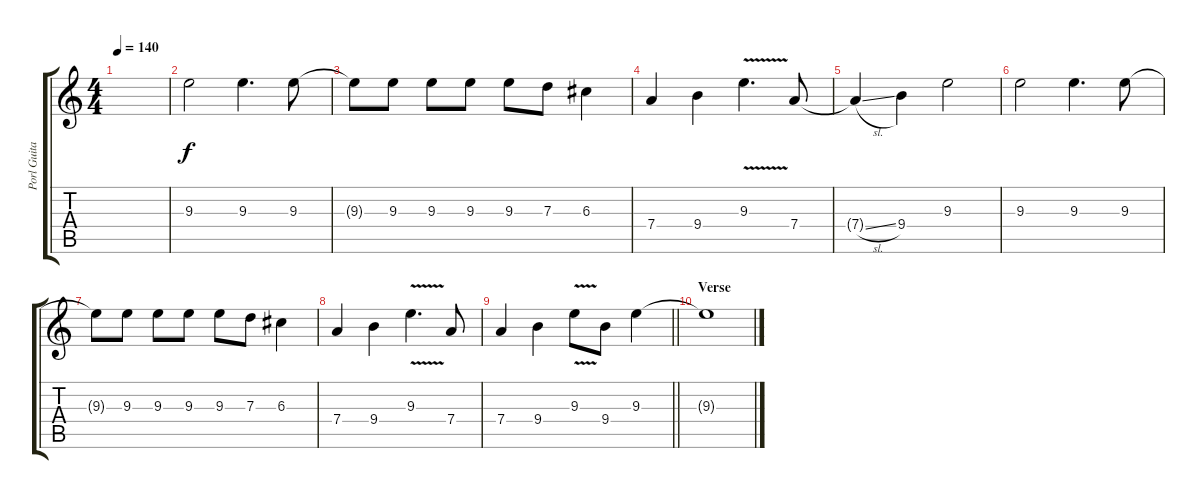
\track ("Porl Guitar" "Porl Guita") {instrument overdrivenguitar}
\staff {score tabs}
\tuning (E4 B3 G3 D3 A2 E2) {hide}
\ts (4 4)
\tempo 140
\clef g2
\ks c
|
9.3.2 9.3.4{d} 9.3.8 |
9.3{t}.8 9.3.8 9.3.8 9.3.8 9.3.8 7.3.8 6.3.4 |
7.4.4 9.4.4 9.3{v}.4{d} 7.4.8 |
7.4{sl t}.4 9.4.4 9.3.2 |
9.3.2 9.3.4{d} 9.3.8 |
9.3{t}.8 9.3.8 9.3.8 9.3.8 9.3.8 7.3.8 6.3.4 |
7.4.4 9.4.4 9.3{v}.4{d} 7.4.8 |
\barLineRight lightlight
7.4.4 9.4.4 9.3{v}.8 9.4.8 9.3.4 |
\section ("" "Verse")
9.3{t}.1
